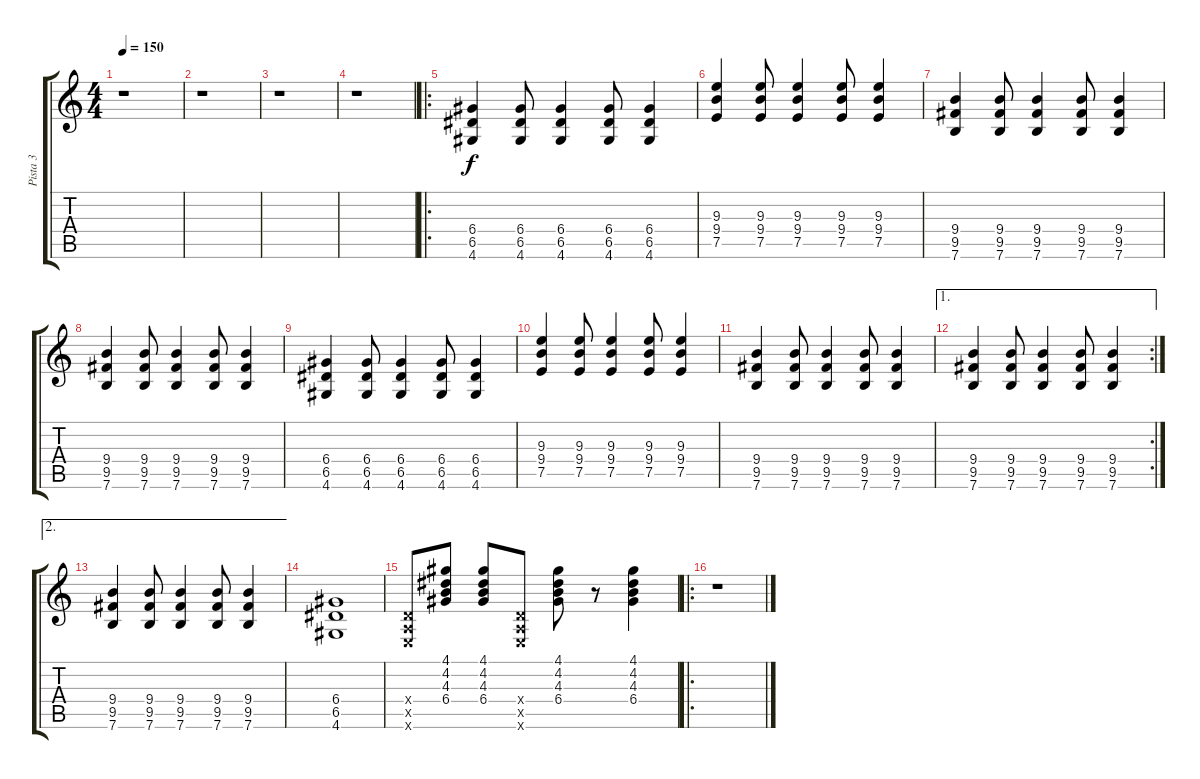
\track ("Pista 3" "Pista 3") {instrument distortionguitar}
\staff {score tabs}
\tuning (E4 B3 G3 D3 A2 E2) {hide}
\ts (4 4)
\tempo 150
\clef g2
\ks c
r.1{dy f instrument distortionguitar} |
r.1 |
r.1 |
r.1 |
\ro
(6.4 6.5 4.6).4 (6.4 6.5 4.6).8 (6.4 6.5 4.6).4 (6.4 6.5 4.6).8 (6.4 6.5 4.6).4 |
(9.3 9.4 7.5).4 (9.3 9.4 7.5).8 (9.3 9.4 7.5).4 (9.3 9.4 7.5).8 (9.3 9.4 7.5).4 |
(9.4 9.5 7.6).4 (9.4 9.5 7.6).8 (9.4 9.5 7.6).4 (9.4 9.5 7.6).8 (9.4 9.5 7.6).4 |
(9.4 9.5 7.6).4 (9.4 9.5 7.6).8 (9.4 9.5 7.6).4 (9.4 9.5 7.6).8 (9.4 9.5 7.6).4 |
(6.4 6.5 4.6).4 (6.4 6.5 4.6).8 (6.4 6.5 4.6).4 (6.4 6.5 4.6).8 (6.4 6.5 4.6).4 |
(9.3 9.4 7.5).4 (9.3 9.4 7.5).8 (9.3 9.4 7.5).4 (9.3 9.4 7.5).8 (9.3 9.4 7.5).4 |
(9.4 9.5 7.6).4 (9.4 9.5 7.6).8 (9.4 9.5 7.6).4 (9.4 9.5 7.6).8 (9.4 9.5 7.6).4 |
\ae 1
\rc 2
(9.4 9.5 7.6).4 (9.4 9.5 7.6).8 (9.4 9.5 7.6).4 (9.4 9.5 7.6).8 (9.4 9.5 7.6).4 |
\ae 2
(9.4 9.5 7.6).4 (9.4 9.5 7.6).8 (9.4 9.5 7.6).4 (9.4 9.5 7.6).8 (9.4 9.5 7.6).4 |
(6.4 6.5 4.6).1 |
(0.4{x} 0.5{x} 0.6{x}).8 (4.1 4.2 4.3 6.4).8 (4.1 4.2 4.3 6.4).8 (0.4{x} 0.5{x} 0.6{x}).8 (4.1 4.2 4.3 6.4).8 r.8 (4.1 4.2 4.3 6.4).4 |
\ro
r.1
